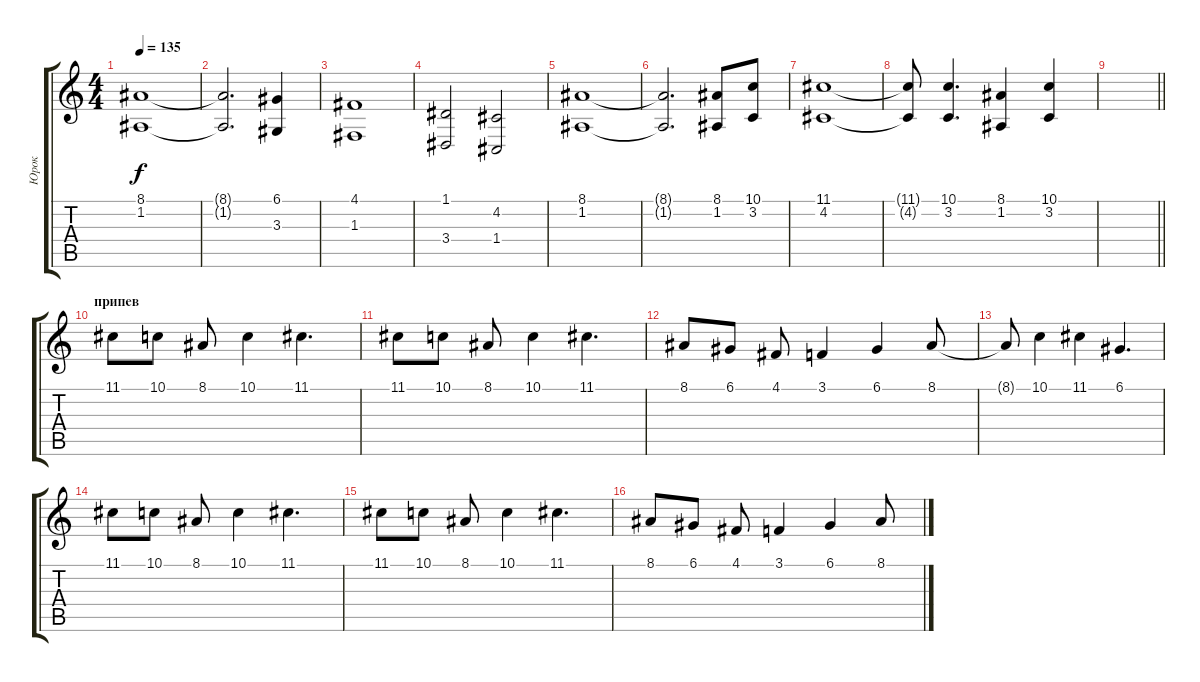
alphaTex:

\track ("Юрок" "Юрок") {instrument fx5brightness}
\staff {score tabs}
\tuning (D4 A3 F3 C3 G2 C2) {hide}
\ts (4 4)
\tempo 135
\clef g2
\ks c
(8.1 1.2).1{dy f volume 10 instrument stringensemble1} |
(8.1{t} 1.2{t}).2{d} (6.1 3.3).4 |
(4.1 1.3).1 |
(1.1 3.4).2 (4.2 1.4).2 |
(8.1 1.2).1{volume 9 instrument stringensemble1} |
(8.1{t} 1.2{t}).2{d} (8.1 1.2).8{volume 13} (10.1 3.2).8 |
(11.1 4.2).1 |
(11.1{t} 4.2{t}).8 (10.1 3.2).4{d} (8.1 1.2).4 (10.1 3.2).4 |
\barLineRight lightlight
|
\section ("" "припев")
11.1.8{volume 16 instrument pad8sweep} 10.1.8 8.1.8 10.1.4 11.1.4{d} |
11.1.8 10.1.8 8.1.8 10.1.4 11.1.4{d} |
8.1.8 6.1.8 4.1.8 3.1.4 6.1.4 8.1.8 |
8.1{t}.8 10.1.4 11.1.4 6.1.4{d} |
11.1.8 10.1.8 8.1.8 10.1.4 11.1.4{d} |
11.1.8 10.1.8 8.1.8 10.1.4 11.1.4{d} |
8.1.8 6.1.8 4.1.8 3.1.4 6.1.4 8.1.8
